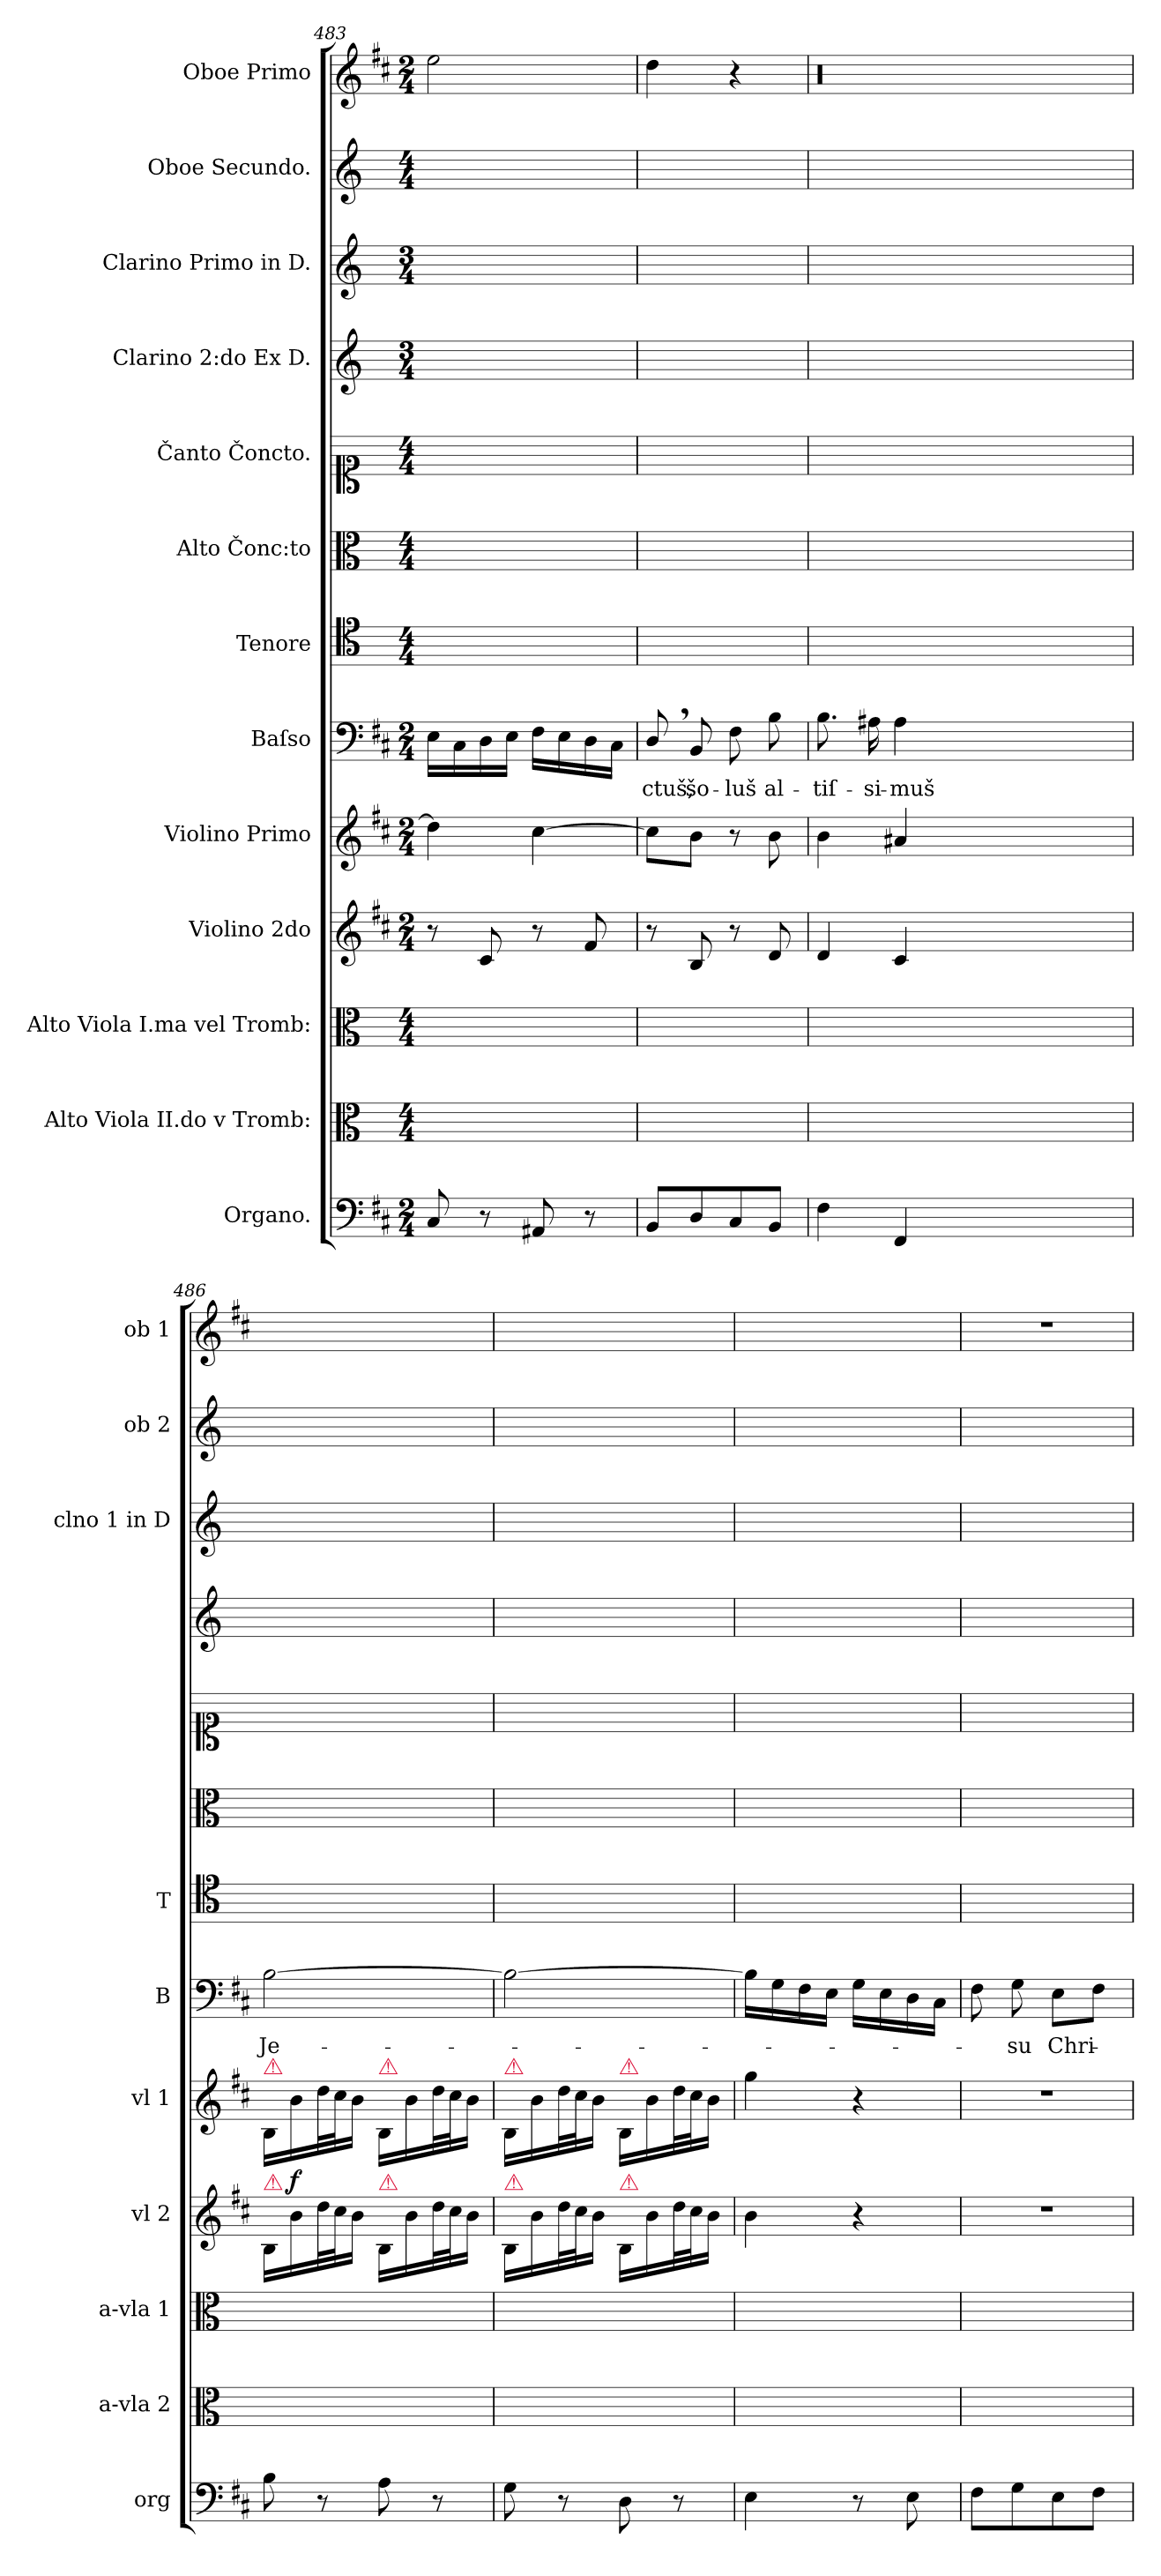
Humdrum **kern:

**kern	**kern	**kern	**kern	**dynam	**kern	**dynam	**kern	**text	**kern	**kern	**kern	**kern	**kern	**kern	**kern
*part13	*part12	*part11	*part10	*part10	*part9	*part9	*part8	*part8	*part7	*part6	*part5	*part4	*part3	*part2	*part1
*staff13	*staff12	*staff11	*staff10	*staff10	*staff9	*staff9	*staff8	*staff8	*staff7	*staff6	*staff5	*staff4	*staff3	*staff2	*staff1
*I"Organo.	*I"Alto Viola II.do v Tromb:	*I"Alto Viola I.ma vel Tromb:	*I"Violino 2do	*	*I"Violino Primo	*	*I"Baſso	*	*I"Tenore	*I"Alto Čonc:to	*I"Čanto Čoncto.	*I"Clarino 2:do Ex D.	*I"Clarino Primo in D.	*I"Oboe Secundo.	*I"Oboe Primo
*I'org	*I'a-vla 2	*I'a-vla 1	*I'vl 2	*	*I'vl 1	*	*I'B	*	*I'T	*	*	*	*I'clno 1 in D	*I'ob 2	*I'ob 1
*clefF4	*clefC3	*clefC3	*clefG2	*	*clefG2	*	*clefF4	*	*clefC4	*clefC3	*clefC1	*clefG2	*clefG2	*clefG2	*clefG2
*	*	*	*	*	*	*	*	*	*	*	*	*ITrd-1c-2	*ITrd-1c-2	*	*
*k[f#c#]	*k[]	*k[]	*k[f#c#]	*	*k[f#c#]	*	*k[f#c#]	*	*k[]	*k[]	*k[]	*k[f#c#]	*k[f#c#]	*k[]	*k[f#c#]
*M2/4	*M4/4	*M4/4	*M2/4	*	*M2/4	*	*M2/4	*	*M4/4	*M4/4	*M4/4	*M3/4	*M3/4	*M4/4	*M2/4
=483	=483	=483	=483	=483	=483	=483	=483	=483	=483	=483	=483	=483	=483	=483	=483
8C#/	2ryy	2ryy	8r	.	4dd\]	.	16E\LL	.	2ryy	2ryy	2ryy	2ryy	2ryy	2ryy	2ee\
.	.	.	.	.	.	.	16C#\	.	.	.	.	.	.	.	.
8r	.	.	8c#/	.	.	.	16D\	.	.	.	.	.	.	.	.
.	.	.	.	.	.	.	16E\JJ	.	.	.	.	.	.	.	.
8AA#X/	.	.	8r	.	[4cc#\	.	16F#\LL	.	.	.	.	.	.	.	.
.	.	.	.	.	.	.	16E\	.	.	.	.	.	.	.	.
8r	.	.	8f#/	.	.	.	16D\	.	.	.	.	.	.	.	.
.	.	.	.	.	.	.	16C#\JJ	.	.	.	.	.	.	.	.
=484	=484	=484	=484	=484	=484	=484	=484	=484	=484	=484	=484	=484	=484	=484	=484
8BB/L	2ryy	2ryy	8r	.	8cc#\L]	.	8D,</	-ctuš,	2ryy	2ryy	2ryy	2ryy	2ryy	2ryy	4dd\
8D/	.	.	8B/	.	8b\J	.	8BB/	šo-	.	.	.	.	.	.	.
8C#/	.	.	8r	.	8r	.	8F#\	-luš	.	.	.	.	.	.	4r
8BB/J	.	.	8d/	.	8b\	.	8B\	al-	.	.	.	.	.	.	.
=485	=485	=485	=485	=485	=485	=485	=485	=485	=485	=485	=485	=485	=485	=485	=485
!	!	!	!	!	!	!	!	!	!	!	!	!	!	!	!LO:N:vis=00
4F#\	2ryy	2ryy	4d/	.	4b\	.	8.B\	-tiſ-	2ryy	2ryy	2ryy	2ryy	2ryy	2ryy	0r
.	.	.	.	.	.	.	16A#X\	-si-	.	.	.	.	.	.	.
4FF#/	.	.	4c#/	.	4a#X/	.	4A#\	-muš	.	.	.	.	.	.	.
1.ryy	1.ryy	1.ryy	1.ryy	.	1.ryy	.	1.ryy	.	1.ryy	1.ryy	1.ryy	1.ryy	1.ryy	1.ryy	.
=486	=486	=486	=486	=486	=486	=486	=486	=486	=486	=486	=486	=486	=486	=486	=486
!	!	!	!	!	!LO:TX:a:color=crimson:t=⚠	!	!	!	!	!	!	!	!	!	!
!	!	!	!LO:TX:a:color=crimson:t=⚠	!	!	!	!	!	!	!	!	!	!	!	!
!	!	!	!	!	!	!LO:DY:b:rj	!	!	!	!	!	!	!	!	!
8B\	2ryy	2ryy	16B/LL	.	16B/LL	for	[2B\	Je-	2ryy	2ryy	2ryy	2ryy	2ryy	2ryy	2ryy
!	!	!	!	!LO:DY:a	!	!	!	!	!	!	!	!	!	!	!
.	.	.	16b\	f	16b\	.	.	.	.	.	.	.	.	.	.
8r	.	.	32dd\L	.	32dd\L	.	.	.	.	.	.	.	.	.	.
.	.	.	32cc#\J	.	32cc#\J	.	.	.	.	.	.	.	.	.	.
.	.	.	16b\JJ	.	16b\JJ	.	.	.	.	.	.	.	.	.	.
!	!	!	!	!	!LO:TX:a:color=crimson:t=⚠	!	!	!	!	!	!	!	!	!	!
!	!	!	!LO:TX:a:color=crimson:t=⚠	!	!	!	!	!	!	!	!	!	!	!	!
8A\	.	.	16B/LL	.	16B/LL	.	.	.	.	.	.	.	.	.	.
.	.	.	16b\	.	16b\	.	.	.	.	.	.	.	.	.	.
8r	.	.	32dd\L	.	32dd\L	.	.	.	.	.	.	.	.	.	.
.	.	.	32cc#\J	.	32cc#\J	.	.	.	.	.	.	.	.	.	.
.	.	.	16b\JJ	.	16b\JJ	.	.	.	.	.	.	.	.	.	.
=487	=487	=487	=487	=487	=487	=487	=487	=487	=487	=487	=487	=487	=487	=487	=487
!	!	!	!	!	!LO:TX:a:color=crimson:t=⚠	!	!	!	!	!	!	!	!	!	!
!	!	!	!LO:TX:a:color=crimson:t=⚠	!	!	!	!	!	!	!	!	!	!	!	!
8G\	2ryy	2ryy	16B/LL	.	16B/LL	.	2B\_	.	2ryy	2ryy	2ryy	2ryy	2ryy	2ryy	2ryy
.	.	.	16b\	.	16b\	.	.	.	.	.	.	.	.	.	.
8r	.	.	32dd\L	.	32dd\L	.	.	.	.	.	.	.	.	.	.
.	.	.	32cc#\J	.	32cc#\J	.	.	.	.	.	.	.	.	.	.
.	.	.	16b\JJ	.	16b\JJ	.	.	.	.	.	.	.	.	.	.
!	!	!	!	!	!LO:TX:a:color=crimson:t=⚠	!	!	!	!	!	!	!	!	!	!
!	!	!	!LO:TX:a:color=crimson:t=⚠	!	!	!	!	!	!	!	!	!	!	!	!
8D\	.	.	16B/LL	.	16B/LL	.	.	.	.	.	.	.	.	.	.
.	.	.	16b\	.	16b\	.	.	.	.	.	.	.	.	.	.
8r	.	.	32dd\L	.	32dd\L	.	.	.	.	.	.	.	.	.	.
.	.	.	32cc#\J	.	32cc#\J	.	.	.	.	.	.	.	.	.	.
.	.	.	16b\JJ	.	16b\JJ	.	.	.	.	.	.	.	.	.	.
=488	=488	=488	=488	=488	=488	=488	=488	=488	=488	=488	=488	=488	=488	=488	=488
4E\	2ryy	2ryy	4b\	.	4gg\	.	16B\LL]	.	2ryy	2ryy	2ryy	2ryy	2ryy	2ryy	2ryy
.	.	.	.	.	.	.	16G\	.	.	.	.	.	.	.	.
.	.	.	.	.	.	.	16F#\	.	.	.	.	.	.	.	.
.	.	.	.	.	.	.	16E\JJ	.	.	.	.	.	.	.	.
8r	.	.	4r	.	4r	.	16G\LL	.	.	.	.	.	.	.	.
.	.	.	.	.	.	.	16E\	.	.	.	.	.	.	.	.
8E\	.	.	.	.	.	.	16D\	.	.	.	.	.	.	.	.
.	.	.	.	.	.	.	16C#\JJ	.	.	.	.	.	.	.	.
=489	=489	=489	=489	=489	=489	=489	=489	=489	=489	=489	=489	=489	=489	=489	=489
8F#\L	2ryy	2ryy	2r	.	2r	.	8F#\	.	2ryy	2ryy	2ryy	2ryy	2ryy	2ryy	2r
8G\	.	.	.	.	.	.	8G\	-su	.	.	.	.	.	.	.
8E\	.	.	.	.	.	.	8E\L	Chri-	.	.	.	.	.	.	.
8F#\J	.	.	.	.	.	.	8F#\J	.	.	.	.	.	.	.	.
=	=	=	=	=	=	=	=	=	=	=	=	=	=	=	=
*-	*-	*-	*-	*-	*-	*-	*-	*-	*-	*-	*-	*-	*-	*-	*-
